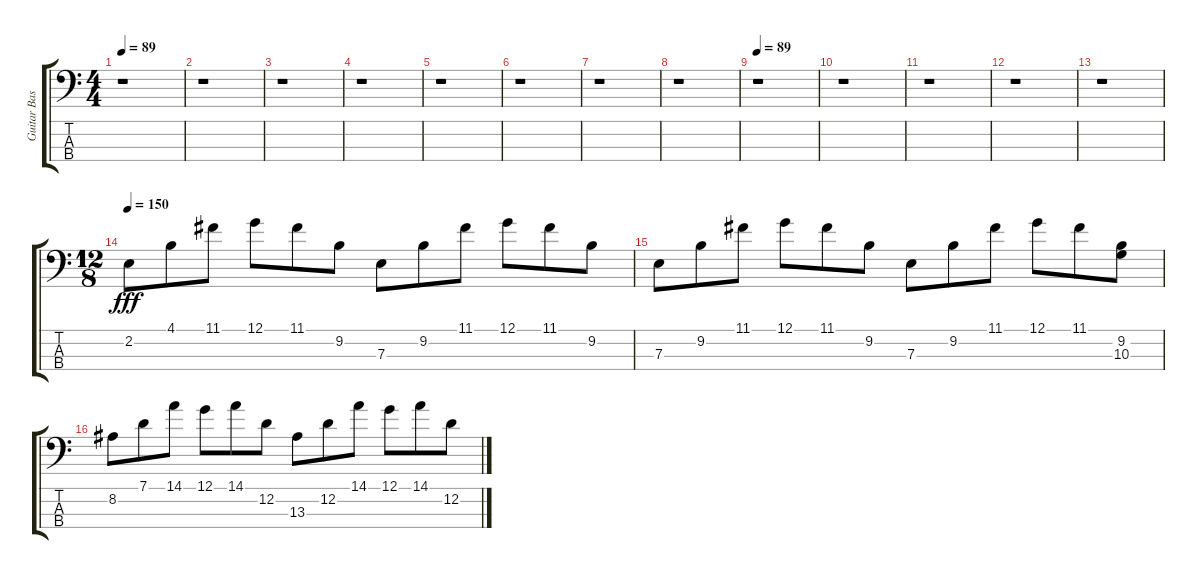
\track ("Guitar Bass" "Guitar Bas") {instrument acousticguitarnylon}
\staff {score tabs}
\tuning (G2 D2 A1 E1) {hide}
\ts (4 4)
\tempo 89
\clef f4
\ks c
r.1{dy fff} |
r.1 |
r.1 |
r.1 |
r.1 |
r.1 |
r.1 |
r.1 |
\tempo 89
r.1 |
r.1 |
r.1 |
r.1 |
r.1 |
\ts (12 8)
\tempo 150
2.2.8 4.1.8 11.1.8 12.1.8 11.1.8 9.2.8 7.3.8 9.2.8 11.1.8 12.1.8 11.1.8 9.2.8 |
7.3.8 9.2.8 11.1.8 12.1.8 11.1.8 9.2.8 7.3.8 9.2.8 11.1.8 12.1.8 11.1.8 (9.2 10.3).8 |
8.2.8 7.1.8 14.1.8 12.1.8 14.1.8 12.2.8 13.3.8 12.2.8 14.1.8 12.1.8 14.1.8 12.2.8
